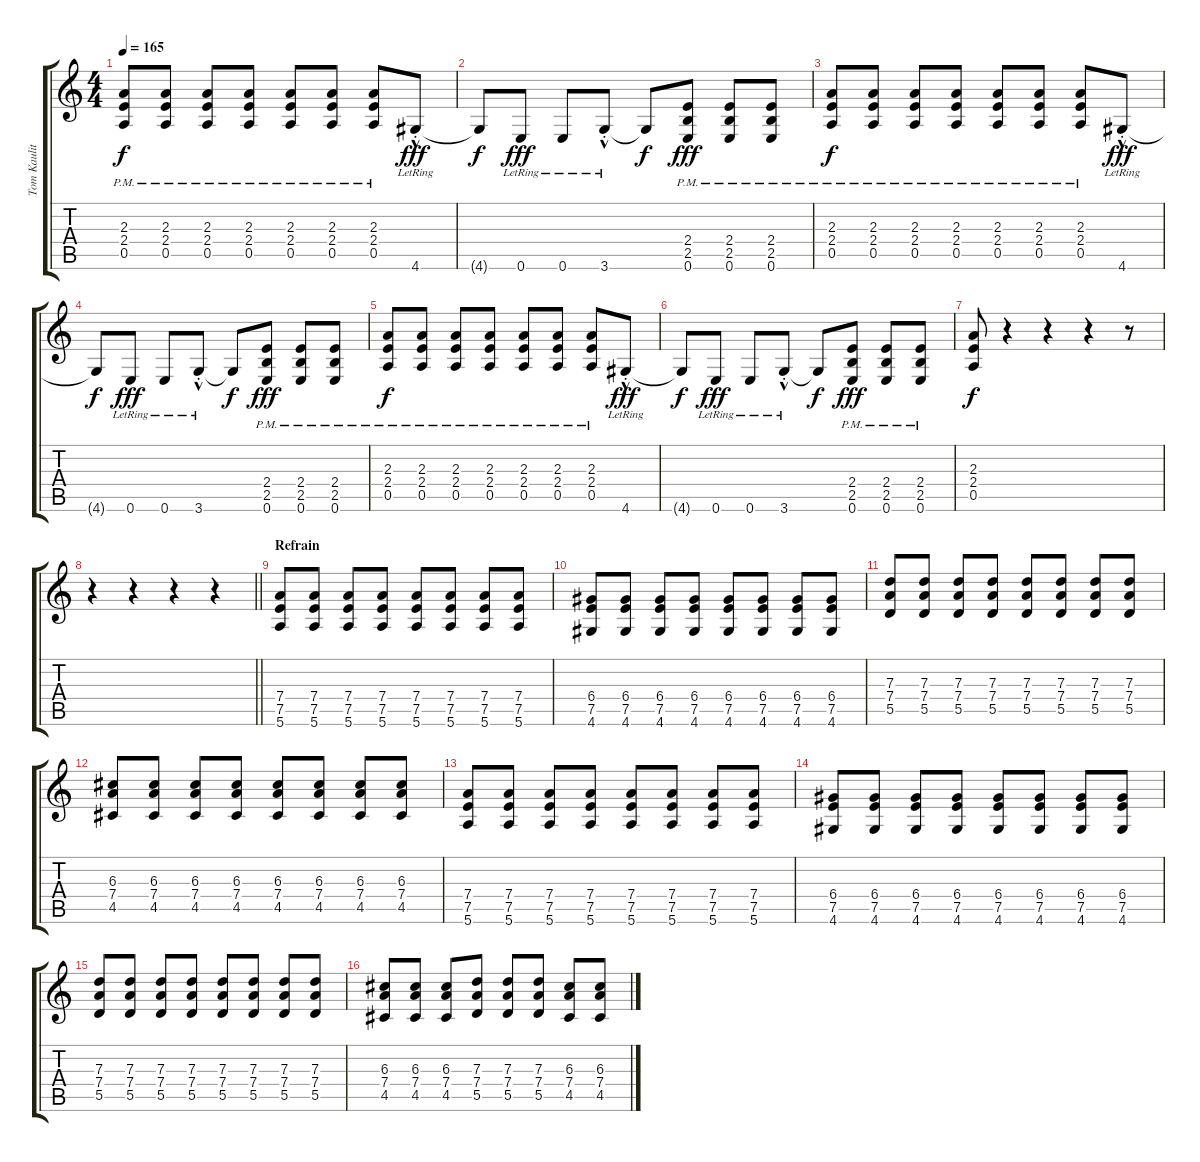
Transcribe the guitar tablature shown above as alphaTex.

\track ("Tom Kaulitz" "Tom Kaulit") {instrument distortionguitar}
\staff {score tabs}
\tuning (E4 B3 G3 D3 A2 E2) {hide}
\ts (4 4)
\tempo 165
\clef g2
\ks c
(2.3{pm} 2.4{pm} 0.5{pm}).8{dy f} (2.3{pm} 2.4{pm} 0.5{pm}).8 (2.3{pm} 2.4{pm} 0.5{pm}).8 (2.3{pm} 2.4{pm} 0.5{pm}).8 (2.3{pm} 2.4{pm} 0.5{pm}).8 (2.3{pm} 2.4{pm} 0.5{pm}).8 (2.3{pm} 2.4{pm} 0.5{pm}).8 4.6{hac st lr}.8{dy fff} |
4.6{t}.8{dy f} 0.6{lr}.8{dy fff} 0.6{lr}.8 3.6{hac st lr}.8 3.6{t}.8{dy f} (2.4{pm} 2.5{pm} 0.6{pm}).8{dy fff} (2.4{pm} 2.5{pm} 0.6{pm}).8 (2.4{pm} 2.5{pm} 0.6{pm}).8 |
(2.3{pm} 2.4{pm} 0.5{pm}).8{dy f} (2.3{pm} 2.4{pm} 0.5{pm}).8 (2.3{pm} 2.4{pm} 0.5{pm}).8 (2.3{pm} 2.4{pm} 0.5{pm}).8 (2.3{pm} 2.4{pm} 0.5{pm}).8 (2.3{pm} 2.4{pm} 0.5{pm}).8 (2.3{pm} 2.4{pm} 0.5{pm}).8 4.6{hac st lr}.8{dy fff} |
4.6{t}.8{dy f} 0.6{lr}.8{dy fff} 0.6{lr}.8 3.6{hac st lr}.8 3.6{t}.8{dy f} (2.4{pm} 2.5{pm} 0.6{pm}).8{dy fff} (2.4{pm} 2.5{pm} 0.6{pm}).8 (2.4{pm} 2.5{pm} 0.6{pm}).8 |
(2.3{pm} 2.4{pm} 0.5{pm}).8{dy f} (2.3{pm} 2.4{pm} 0.5{pm}).8 (2.3{pm} 2.4{pm} 0.5{pm}).8 (2.3{pm} 2.4{pm} 0.5{pm}).8 (2.3{pm} 2.4{pm} 0.5{pm}).8 (2.3{pm} 2.4{pm} 0.5{pm}).8 (2.3{pm} 2.4{pm} 0.5{pm}).8 4.6{hac st lr}.8{dy fff} |
4.6{t}.8{dy f} 0.6{lr}.8{dy fff} 0.6{lr}.8 3.6{hac st lr}.8 3.6{t}.8{dy f} (2.4{pm} 2.5{pm} 0.6{pm}).8{dy fff} (2.4{pm} 2.5{pm} 0.6{pm}).8 (2.4{pm} 2.5{pm} 0.6{pm}).8 |
(2.3 2.4 0.5).8{dy f} r.4 r.4 r.4 r.8 |
\barLineRight lightlight
r.4 r.4 r.4 r.4 |
\section ("" "Refrain")
(7.4 7.5 5.6).8 (7.4 7.5 5.6).8 (7.4 7.5 5.6).8 (7.4 7.5 5.6).8 (7.4 7.5 5.6).8 (7.4 7.5 5.6).8 (7.4 7.5 5.6).8 (7.4 7.5 5.6).8 |
(6.4 7.5 4.6).8 (6.4 7.5 4.6).8 (6.4 7.5 4.6).8 (6.4 7.5 4.6).8 (6.4 7.5 4.6).8 (6.4 7.5 4.6).8 (6.4 7.5 4.6).8 (6.4 7.5 4.6).8 |
(7.3 7.4 5.5).8 (7.3 7.4 5.5).8 (7.3 7.4 5.5).8 (7.3 7.4 5.5).8 (7.3 7.4 5.5).8 (7.3 7.4 5.5).8 (7.3 7.4 5.5).8 (7.3 7.4 5.5).8 |
(6.3 7.4 4.5).8 (6.3 7.4 4.5).8 (6.3 7.4 4.5).8 (6.3 7.4 4.5).8 (6.3 7.4 4.5).8 (6.3 7.4 4.5).8 (6.3 7.4 4.5).8 (6.3 7.4 4.5).8 |
(7.4 7.5 5.6).8 (7.4 7.5 5.6).8 (7.4 7.5 5.6).8 (7.4 7.5 5.6).8 (7.4 7.5 5.6).8 (7.4 7.5 5.6).8 (7.4 7.5 5.6).8 (7.4 7.5 5.6).8 |
(6.4 7.5 4.6).8 (6.4 7.5 4.6).8 (6.4 7.5 4.6).8 (6.4 7.5 4.6).8 (6.4 7.5 4.6).8 (6.4 7.5 4.6).8 (6.4 7.5 4.6).8 (6.4 7.5 4.6).8 |
(7.3 7.4 5.5).8 (7.3 7.4 5.5).8 (7.3 7.4 5.5).8 (7.3 7.4 5.5).8 (7.3 7.4 5.5).8 (7.3 7.4 5.5).8 (7.3 7.4 5.5).8 (7.3 7.4 5.5).8 |
(6.3 7.4 4.5).8 (6.3 7.4 4.5).8 (6.3 7.4 4.5).8 (7.3 7.4 5.5).8 (7.3 7.4 5.5).8 (7.3 7.4 5.5).8 (6.3 7.4 4.5).8 (6.3 7.4 4.5).8
